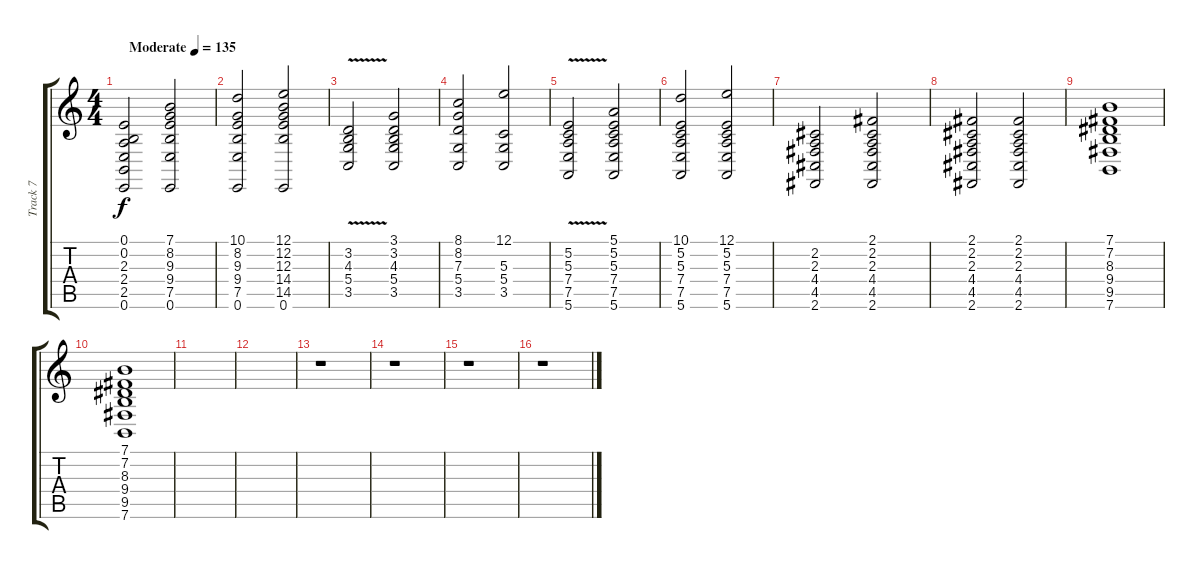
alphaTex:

\track ("Track 7" "Track 7") {instrument choiraahs}
\staff {score tabs}
\tuning (E4 B3 G3 D3 A2 E2) {hide}
\ts (4 4)
\tempo (135 "Moderate")
\clef g2
\ks c
(0.1 0.2 2.3 2.4 2.5 0.6).2{dy f instrument choiraahs} (7.1 8.2 9.3 9.4 7.5 0.6).2 |
(10.1 8.2 9.3 9.4 7.5 0.6).2 (12.1 12.2 12.3 14.4 14.5 0.6).2 |
(3.2 4.3 5.4 3.5{v}).2 (3.1 3.2 4.3 5.4 3.5).2 |
(8.1 8.2 7.3 5.4 3.5).2 (12.1 5.3 5.4 3.5).2 |
(5.2 5.3 7.4 7.5{v} 5.6).2 (5.1 5.2 5.3 7.4 7.5 5.6).2 |
(10.1 5.2 5.3 7.4 7.5 5.6).2 (12.1 5.2 5.3 7.4 7.5 5.6).2 |
(2.2 2.3 4.4 4.5 2.6).2 (2.1 2.2 2.3 4.4 4.5 2.6).2 |
(2.1 2.2 2.3 4.4 4.5 2.6).2 (2.1 2.2 2.3 4.4 4.5 2.6).2 |
(7.1 7.2 8.3 9.4 9.5 7.6).1 |
(7.1 7.2 8.3 9.4 9.5 7.6).1 |
|
|
r.1 |
r.1 |
r.1 |
r.1
